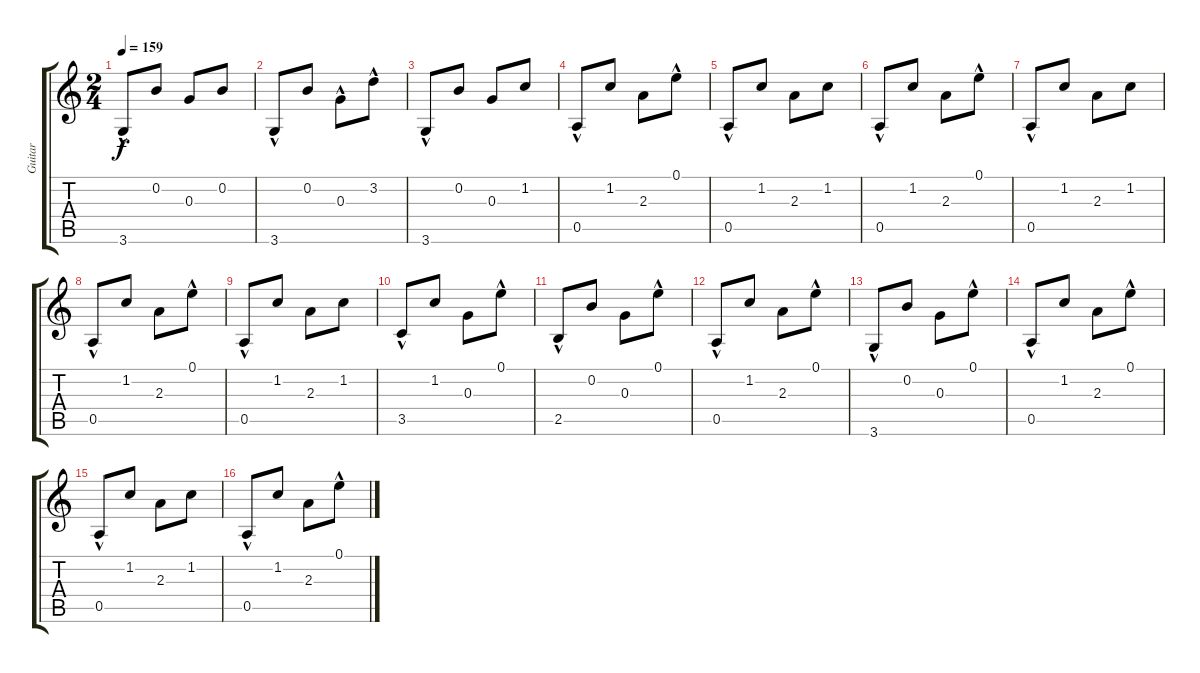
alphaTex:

\track ("Guitar" "Guitar") {instrument acousticguitarsteel}
\staff {score tabs}
\tuning (E4 B3 G3 D3 A2 E2) {hide}
\ts (2 4)
\tempo 159
\clef g2
\ks c
3.6{hac}.8{dy f} 0.2.8 0.3.8 0.2.8 |
3.6{hac}.8 0.2.8 0.3{hac}.8 3.2{hac}.8 |
3.6{hac}.8 0.2.8 0.3.8 1.2.8 |
0.5{hac}.8 1.2.8 2.3.8 0.1{hac}.8 |
0.5{hac}.8 1.2.8 2.3.8 1.2.8 |
0.5{hac}.8 1.2.8 2.3.8 0.1{hac}.8 |
0.5{hac}.8 1.2.8 2.3.8 1.2.8 |
0.5{hac}.8 1.2.8 2.3.8 0.1{hac}.8 |
0.5{hac}.8 1.2.8 2.3.8 1.2.8 |
3.5{hac}.8 1.2.8 0.3.8 0.1{hac}.8 |
2.5{hac}.8 0.2.8 0.3.8 0.1{hac}.8 |
0.5{hac}.8 1.2.8 2.3.8 0.1{hac}.8 |
3.6{hac}.8 0.2.8 0.3.8 0.1{hac}.8 |
0.5{hac}.8 1.2.8 2.3.8 0.1{hac}.8 |
0.5{hac}.8 1.2.8 2.3.8 1.2.8 |
0.5{hac}.8 1.2.8 2.3.8 0.1{hac}.8
